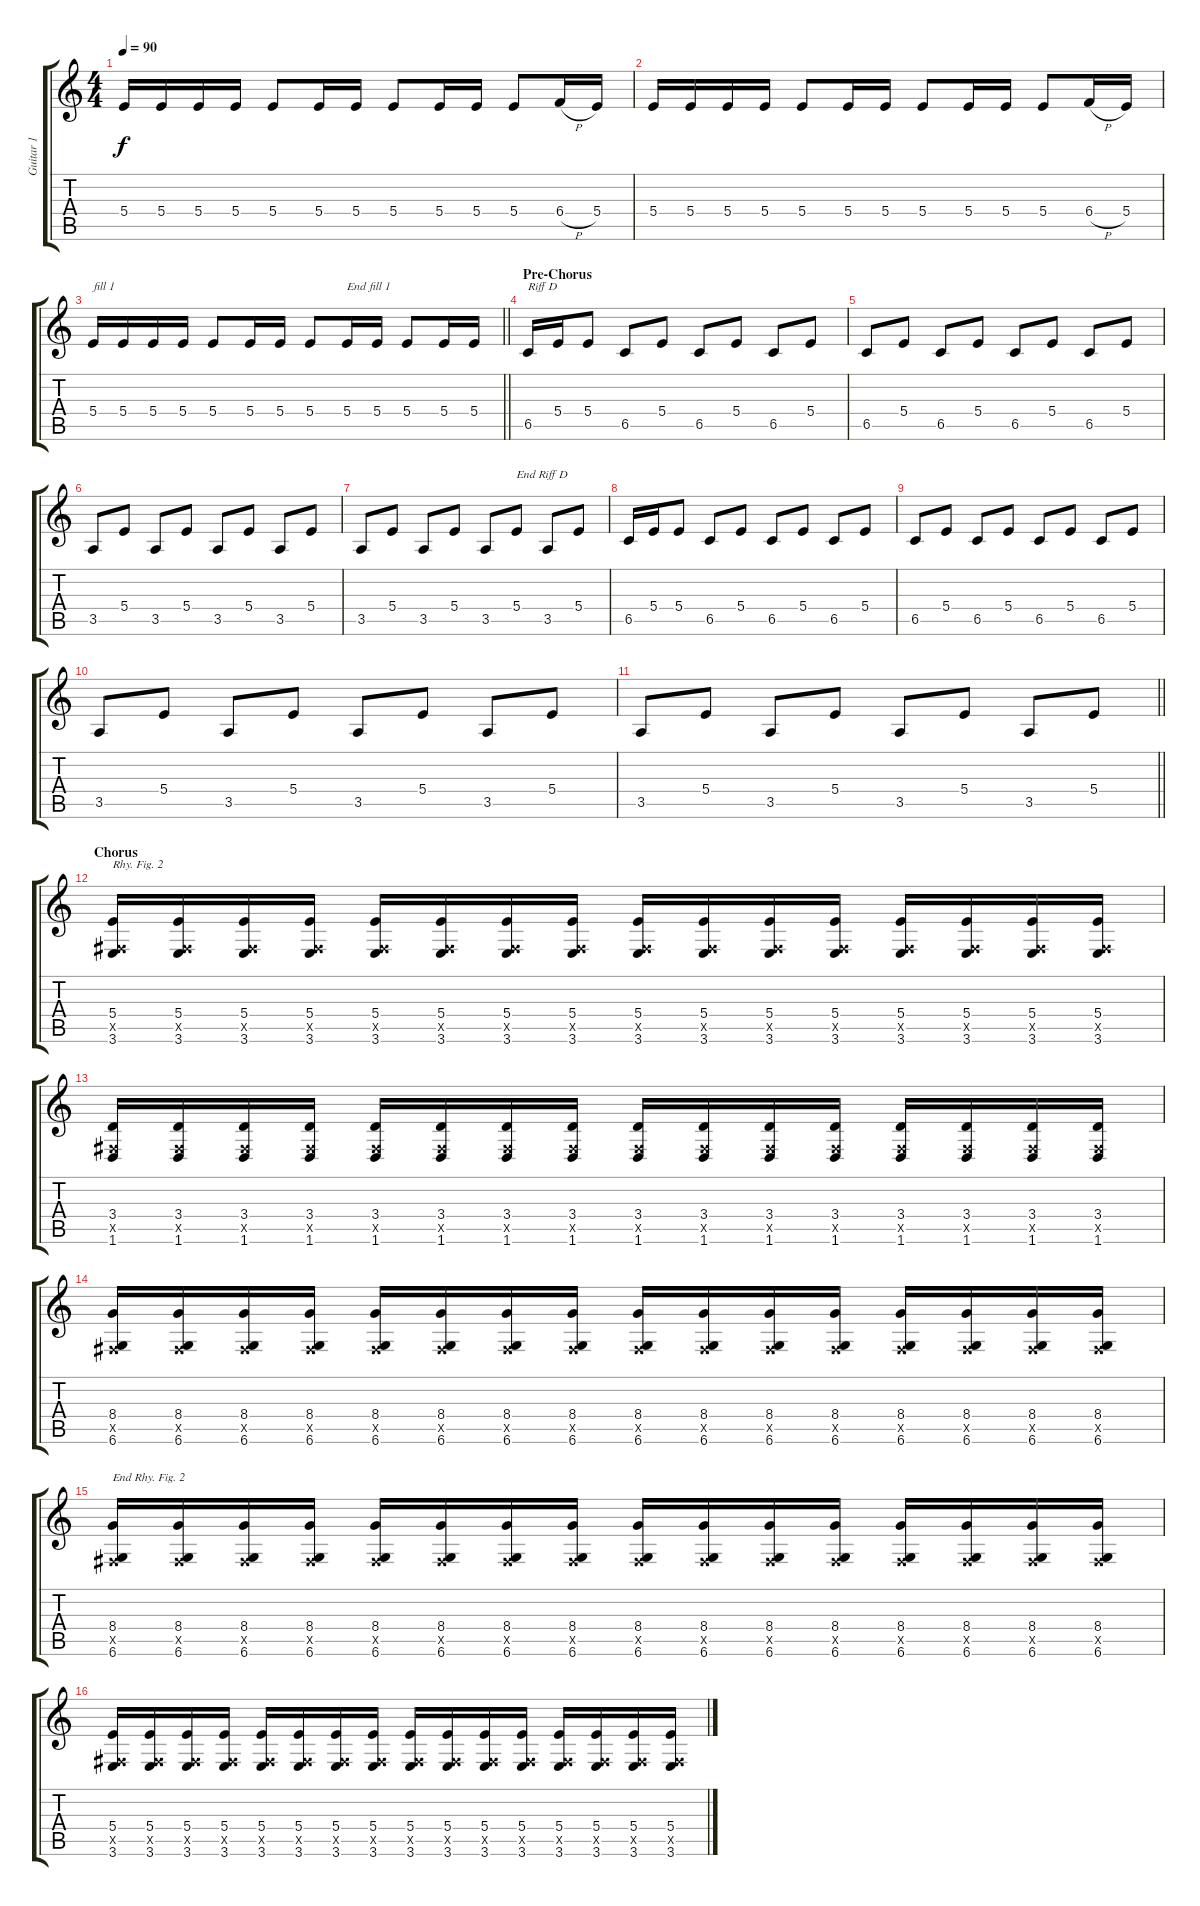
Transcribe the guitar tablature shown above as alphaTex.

\track ("Guitar 1" "Guitar 1") {instrument electricguitarclean}
\staff {score tabs}
\tuning (Db4 Ab3 E3 B2 Gb2 Db2) {hide}
\ts (4 4)
\tempo 90
\clef g2
\ks c
5.4.16{dy f} 5.4.16 5.4.16 5.4.16 5.4.8 5.4.16 5.4.16 5.4.8 5.4.16 5.4.16 5.4.8 6.4{h}.16 5.4.16 |
5.4.16 5.4.16 5.4.16 5.4.16 5.4.8 5.4.16 5.4.16 5.4.8 5.4.16 5.4.16 5.4.8 6.4{h}.16 5.4.16 |
\barLineRight lightlight
5.4.16{txt "fill 1"} 5.4.16 5.4.16 5.4.16 5.4.8 5.4.16 5.4.16 5.4.8 5.4.16{txt "End fill 1"} 5.4.16 5.4.8 5.4.16 5.4.16 |
\section ("" "Pre-Chorus")
6.5.16{txt "Riff D"} 5.4.16 5.4.8 6.5.8 5.4.8 6.5.8 5.4.8 6.5.8 5.4.8 |
6.5.8 5.4.8 6.5.8 5.4.8 6.5.8 5.4.8 6.5.8 5.4.8 |
3.5.8 5.4.8 3.5.8 5.4.8 3.5.8 5.4.8 3.5.8 5.4.8 |
3.5.8 5.4.8 3.5.8 5.4.8 3.5.8 5.4.8{txt "End Riff D"} 3.5.8 5.4.8 |
6.5.16 5.4.16 5.4.8 6.5.8 5.4.8 6.5.8 5.4.8 6.5.8 5.4.8 |
6.5.8 5.4.8 6.5.8 5.4.8 6.5.8 5.4.8 6.5.8 5.4.8 |
3.5.8 5.4.8 3.5.8 5.4.8 3.5.8 5.4.8 3.5.8 5.4.8 |
\barLineRight lightlight
3.5.8 5.4.8 3.5.8 5.4.8 3.5.8 5.4.8 3.5.8 5.4.8 |
\section ("" "Chorus")
(5.4 0.5{x} 3.6).16{txt "Rhy. Fig. 2"} (5.4 0.5{x} 3.6).16 (5.4 0.5{x} 3.6).16 (5.4 0.5{x} 3.6).16 (5.4 0.5{x} 3.6).16 (5.4 0.5{x} 3.6).16 (5.4 0.5{x} 3.6).16 (5.4 0.5{x} 3.6).16 (5.4 0.5{x} 3.6).16 (5.4 0.5{x} 3.6).16 (5.4 0.5{x} 3.6).16 (5.4 0.5{x} 3.6).16 (5.4 0.5{x} 3.6).16 (5.4 0.5{x} 3.6).16 (5.4 0.5{x} 3.6).16 (5.4 0.5{x} 3.6).16 |
(3.4 0.5{x} 1.6).16 (3.4 0.5{x} 1.6).16 (3.4 0.5{x} 1.6).16 (3.4 0.5{x} 1.6).16 (3.4 0.5{x} 1.6).16 (3.4 0.5{x} 1.6).16 (3.4 0.5{x} 1.6).16 (3.4 0.5{x} 1.6).16 (3.4 0.5{x} 1.6).16 (3.4 0.5{x} 1.6).16 (3.4 0.5{x} 1.6).16 (3.4 0.5{x} 1.6).16 (3.4 0.5{x} 1.6).16 (3.4 0.5{x} 1.6).16 (3.4 0.5{x} 1.6).16 (3.4 0.5{x} 1.6).16 |
(8.4 0.5{x} 6.6).16 (8.4 0.5{x} 6.6).16 (8.4 0.5{x} 6.6).16 (8.4 0.5{x} 6.6).16 (8.4 0.5{x} 6.6).16 (8.4 0.5{x} 6.6).16 (8.4 0.5{x} 6.6).16 (8.4 0.5{x} 6.6).16 (8.4 0.5{x} 6.6).16 (8.4 0.5{x} 6.6).16 (8.4 0.5{x} 6.6).16 (8.4 0.5{x} 6.6).16 (8.4 0.5{x} 6.6).16 (8.4 0.5{x} 6.6).16 (8.4 0.5{x} 6.6).16 (8.4 0.5{x} 6.6).16 |
(8.4 0.5{x} 6.6).16{txt "End Rhy. Fig. 2"} (8.4 0.5{x} 6.6).16 (8.4 0.5{x} 6.6).16 (8.4 0.5{x} 6.6).16 (8.4 0.5{x} 6.6).16 (8.4 0.5{x} 6.6).16 (8.4 0.5{x} 6.6).16 (8.4 0.5{x} 6.6).16 (8.4 0.5{x} 6.6).16 (8.4 0.5{x} 6.6).16 (8.4 0.5{x} 6.6).16 (8.4 0.5{x} 6.6).16 (8.4 0.5{x} 6.6).16 (8.4 0.5{x} 6.6).16 (8.4 0.5{x} 6.6).16 (8.4 0.5{x} 6.6).16 |
(5.4 0.5{x} 3.6).16 (5.4 0.5{x} 3.6).16 (5.4 0.5{x} 3.6).16 (5.4 0.5{x} 3.6).16 (5.4 0.5{x} 3.6).16 (5.4 0.5{x} 3.6).16 (5.4 0.5{x} 3.6).16 (5.4 0.5{x} 3.6).16 (5.4 0.5{x} 3.6).16 (5.4 0.5{x} 3.6).16 (5.4 0.5{x} 3.6).16 (5.4 0.5{x} 3.6).16 (5.4 0.5{x} 3.6).16 (5.4 0.5{x} 3.6).16 (5.4 0.5{x} 3.6).16 (5.4 0.5{x} 3.6).16
